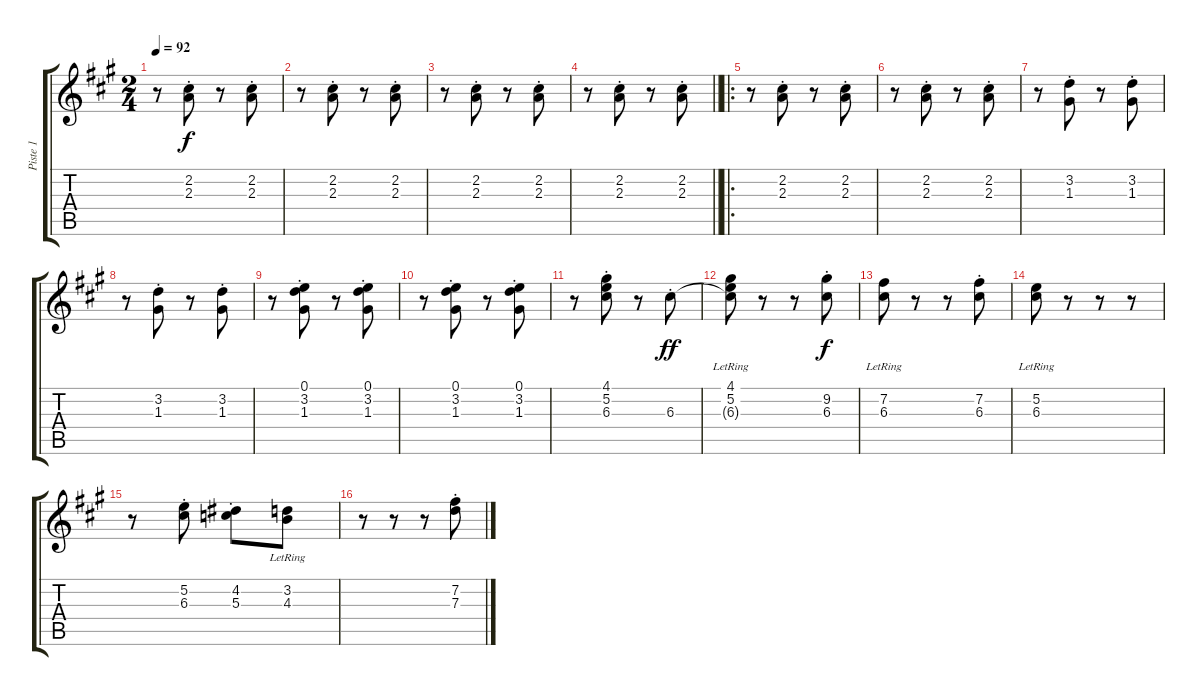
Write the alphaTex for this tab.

\track ("Piste 1" "Piste 1") {instrument acousticguitarnylon}
\staff {score tabs}
\tuning (E4 B3 G3 D3 A2 E2) {hide}
\ts (2 4)
\tempo 92
\clef g2
\ks a
r.8{dy f instrument acousticguitarnylon} (2.2{st} 2.3{st}).8 r.8 (2.2{st} 2.3{st}).8 |
r.8 (2.2{st} 2.3{st}).8 r.8 (2.2{st} 2.3{st}).8 |
r.8 (2.2{st} 2.3{st}).8 r.8 (2.2{st} 2.3{st}).8 |
\barLineRight lightlight
r.8 (2.2{st} 2.3{st}).8 r.8 (2.2{st} 2.3{st}).8 |
\ro
r.8 (2.2{st} 2.3{st}).8 r.8 (2.2{st} 2.3{st}).8 |
r.8 (2.2{st} 2.3{st}).8 r.8 (2.2{st} 2.3{st}).8 |
r.8 (3.2{st} 1.3{st}).8 r.8 (3.2{st} 1.3{st}).8 |
r.8 (3.2{st} 1.3{st}).8 r.8 (3.2{st} 1.3{st}).8 |
r.8 (0.1{st} 3.2{st} 1.3{st}).8 r.8 (0.1{st} 3.2{st} 1.3{st}).8 |
r.8 (0.1{st} 3.2{st} 1.3{st}).8 r.8 (0.1{st} 3.2{st} 1.3{st}).8 |
r.8 (4.1{st} 5.2{st} 6.3{st}).8 r.8 6.3{st}.8{dy ff} |
(4.1{lr} 5.2{lr} 6.3{t}).8 r.8 r.8 (9.2{st} 6.3{st}).8{dy f} |
(7.2{lr} 6.3{lr}).8 r.8 r.8 (7.2{st} 6.3{st}).8 |
(5.2{lr} 6.3{lr}).8 r.8 r.8 r.8 |
r.8 (5.2{st} 6.3{st}).8 (4.2{st} 5.3{st}).8 (3.2{lr} 4.3{lr}).8 |
r.8 r.8 r.8 (7.2{st} 7.3{st}).8
